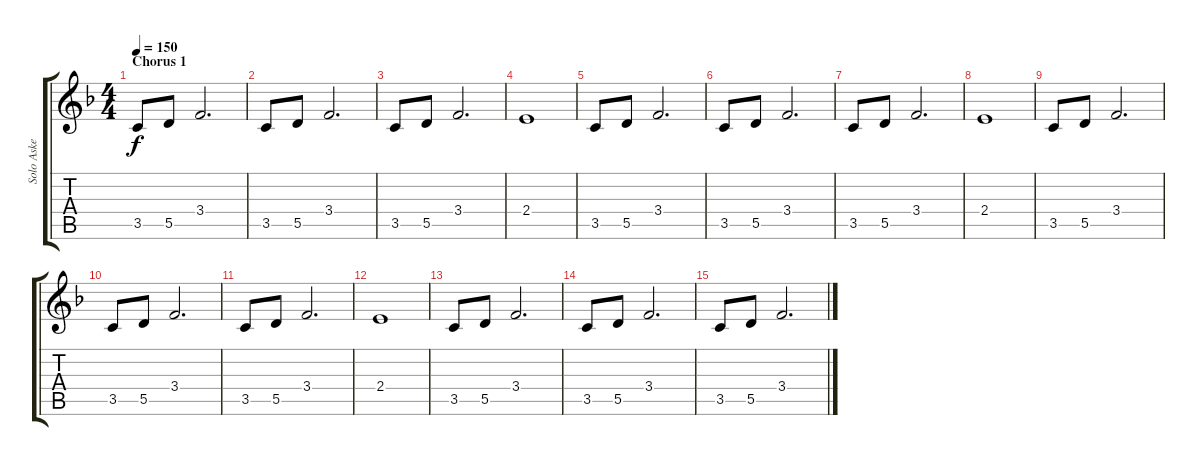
\track ("Solo Aske" "Solo Aske") {instrument distortionguitar}
\staff {score tabs}
\tuning (E4 B3 G3 D3 A2 D2) {hide}
\ts (4 4)
\section ("" "Chorus 1")
\tempo 150
\clef g2
\ks dminor
3.5.8{dy f} 5.5.8 3.4.2{d} |
3.5.8 5.5.8 3.4.2{d} |
3.5.8 5.5.8 3.4.2{d} |
2.4.1 |
3.5.8 5.5.8 3.4.2{d} |
3.5.8 5.5.8 3.4.2{d} |
3.5.8 5.5.8 3.4.2{d} |
2.4.1 |
3.5.8 5.5.8 3.4.2{d} |
3.5.8 5.5.8 3.4.2{d} |
3.5.8 5.5.8 3.4.2{d} |
2.4.1 |
3.5.8 5.5.8 3.4.2{d} |
3.5.8 5.5.8 3.4.2{d} |
3.5.8 5.5.8 3.4.2{d}
